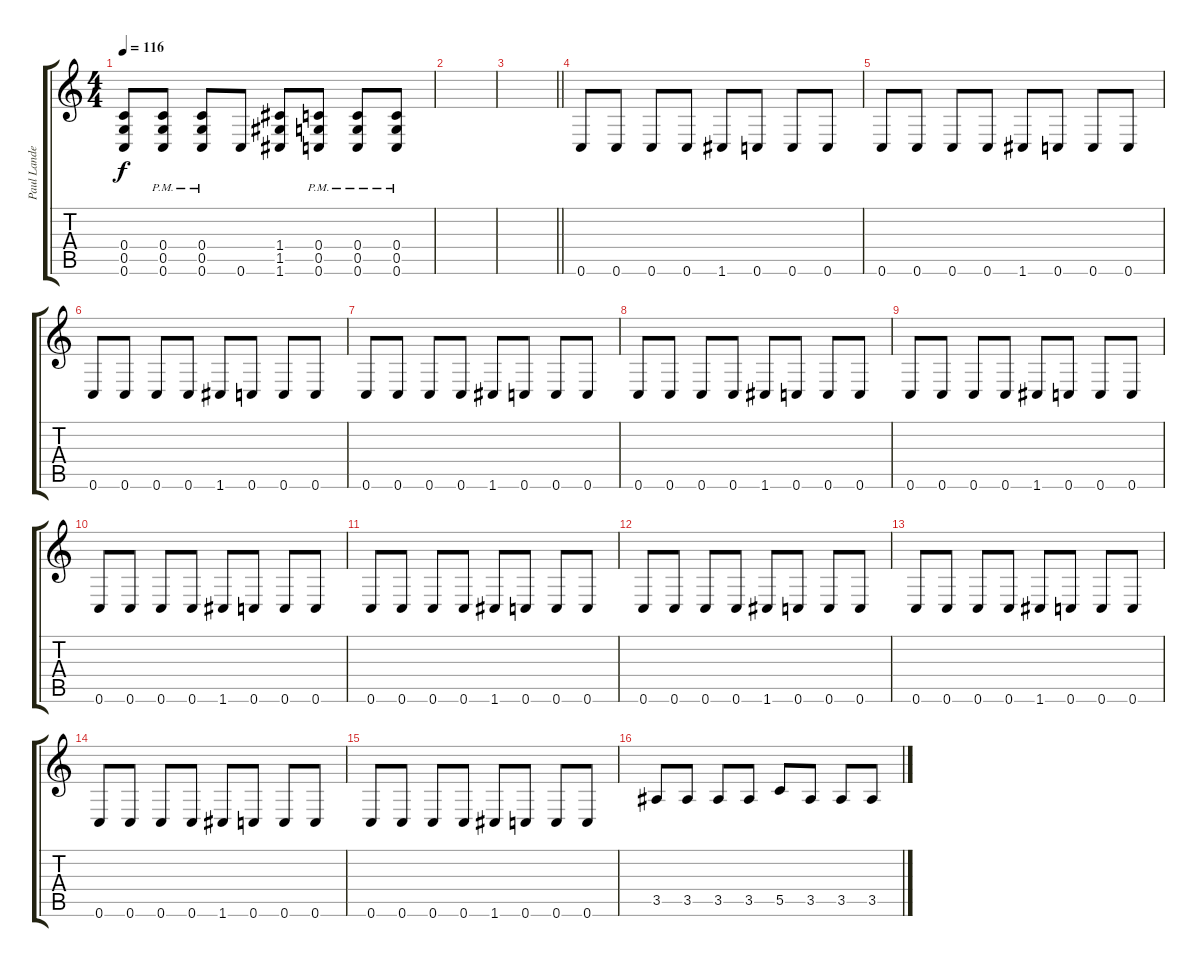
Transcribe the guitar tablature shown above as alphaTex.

\track ("Paul Landers" "Paul Lande") {instrument distortionguitar}
\staff {score tabs}
\tuning (D4 A3 F3 C3 G2 C2) {hide}
\ts (4 4)
\tempo 116
\clef g2
\ks c
(0.4 0.5 0.6).8{dy f} (0.4{pm} 0.5{pm} 0.6{pm}).8 (0.4{pm} 0.5{pm} 0.6{pm}).8 0.6.8 (1.4 1.5 1.6).8 (0.4{pm} 0.5{pm} 0.6{pm}).8 (0.4{pm} 0.5{pm} 0.6{pm}).8 (0.4 0.5 0.6{pm}).8 |
|
\barLineRight lightlight
|
0.6.8{volume 7 balance 0 instrument distortionguitar} 0.6.8 0.6.8 0.6.8 1.6.8 0.6.8 0.6.8 0.6.8 |
0.6.8 0.6.8 0.6.8 0.6.8 1.6.8 0.6.8 0.6.8 0.6.8 |
0.6.8 0.6.8 0.6.8 0.6.8 1.6.8 0.6.8 0.6.8 0.6.8 |
0.6.8 0.6.8 0.6.8 0.6.8 1.6.8 0.6.8 0.6.8 0.6.8 |
0.6.8 0.6.8 0.6.8 0.6.8 1.6.8 0.6.8 0.6.8 0.6.8 |
0.6.8 0.6.8 0.6.8 0.6.8 1.6.8 0.6.8 0.6.8 0.6.8 |
0.6.8 0.6.8 0.6.8 0.6.8 1.6.8 0.6.8 0.6.8 0.6.8 |
0.6.8 0.6.8 0.6.8 0.6.8 1.6.8 0.6.8 0.6.8 0.6.8 |
0.6.8 0.6.8 0.6.8 0.6.8 1.6.8 0.6.8 0.6.8 0.6.8 |
0.6.8 0.6.8 0.6.8 0.6.8 1.6.8 0.6.8 0.6.8 0.6.8 |
0.6.8 0.6.8 0.6.8 0.6.8 1.6.8 0.6.8 0.6.8 0.6.8 |
0.6.8 0.6.8 0.6.8 0.6.8 1.6.8 0.6.8 0.6.8 0.6.8 |
3.5.8 3.5.8 3.5.8 3.5.8 5.5.8 3.5.8 3.5.8 3.5.8
